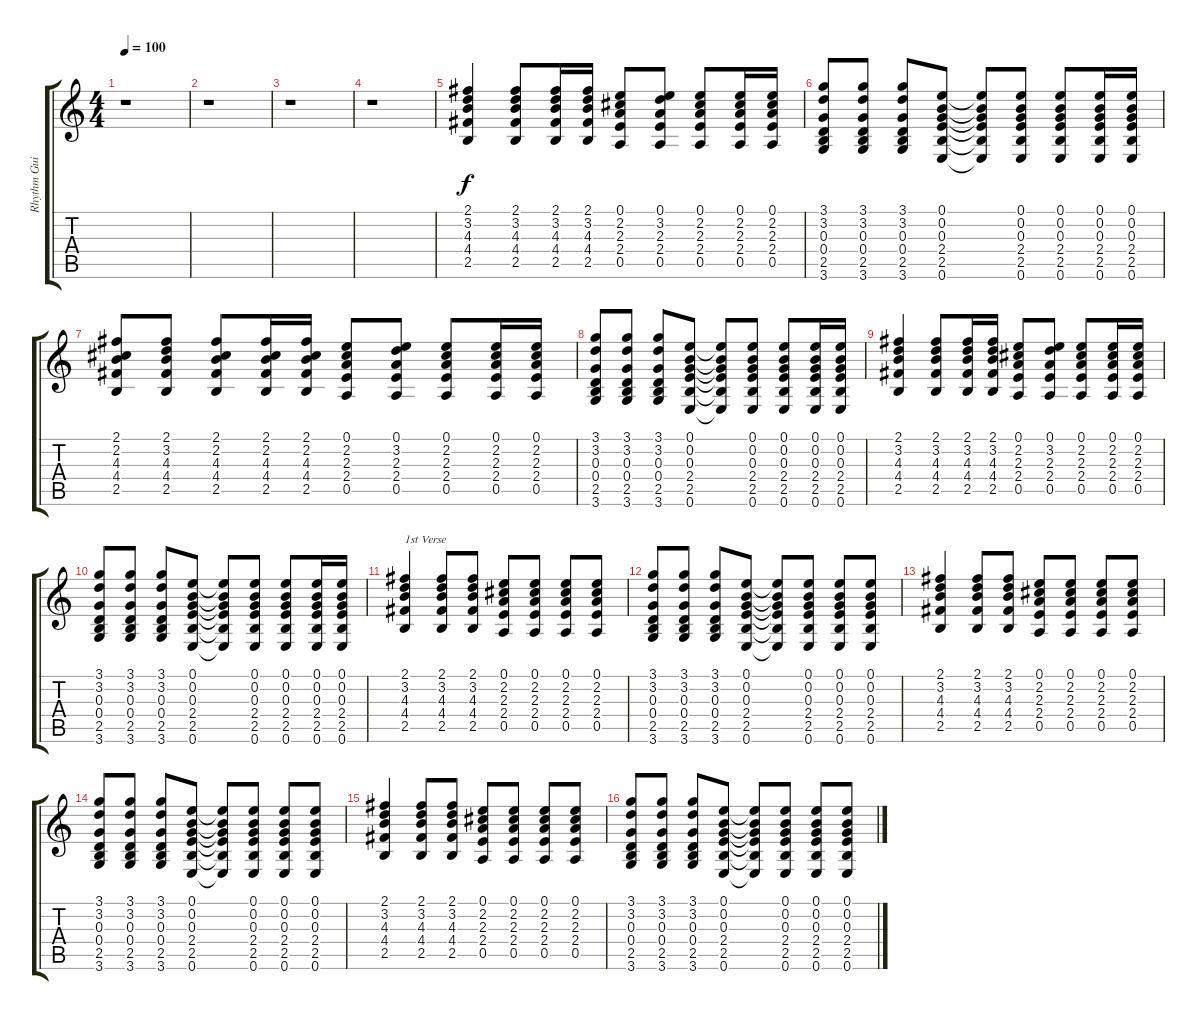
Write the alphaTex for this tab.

\track ("Rhythm Guitar" "Rhythm Gui") {instrument acousticguitarnylon}
\staff {score tabs}
\tuning (E4 B3 G3 D3 A2 E2) {hide}
\ts (4 4)
\tempo 100
\clef g2
\ks c
r.1{dy f instrument acousticguitarnylon} |
r.1 |
r.1 |
r.1 |
(2.1 3.2 4.3 4.4 2.5).4 (2.1 3.2 4.3 4.4 2.5).8 (2.1 3.2 4.3 4.4 2.5).16 (2.1 3.2 4.3 4.4 2.5).16 (0.1 2.2 2.3 2.4 0.5).8 (0.1 3.2 2.3 2.4 0.5).8 (0.1 2.2 2.3 2.4 0.5).8 (0.1 2.2 2.3 2.4 0.5).16 (0.1 2.2 2.3 2.4 0.5).16 |
(3.1 3.2 0.3 0.4 2.5 3.6).8 (3.1 3.2 0.3 0.4 2.5 3.6).8 (3.1 3.2 0.3 0.4 2.5 3.6).8 (0.1 0.2 0.3 2.4 2.5 0.6).8 (0.1{t} 0.2{t} 0.3{t} 2.4{t} 2.5{t} 0.6{t}).8 (0.1 0.2 0.3 2.4 2.5 0.6).8 (0.1 0.2 0.3 2.4 2.5 0.6).8 (0.1 0.2 0.3 2.4 2.5 0.6).16 (0.1 0.2 0.3 2.4 2.5 0.6).16 |
(2.1 2.2 4.3 4.4 2.5).8 (2.1 3.2 4.3 4.4 2.5).8 (2.1 2.2 4.3 4.4 2.5).8 (2.1 2.2 4.3 4.4 2.5).16 (2.1 2.2 4.3 4.4 2.5).16 (0.1 2.2 2.3 2.4 0.5).8 (0.1 3.2 2.3 2.4 0.5).8 (0.1 2.2 2.3 2.4 0.5).8 (0.1 2.2 2.3 2.4 0.5).16 (0.1 2.2 2.3 2.4 0.5).16 |
(3.1 3.2 0.3 0.4 2.5 3.6).8 (3.1 3.2 0.3 0.4 2.5 3.6).8 (3.1 3.2 0.3 0.4 2.5 3.6).8 (0.1 0.2 0.3 2.4 2.5 0.6).8 (0.1{t} 0.2{t} 0.3{t} 2.4{t} 2.5{t} 0.6{t}).8 (0.1 0.2 0.3 2.4 2.5 0.6).8 (0.1 0.2 0.3 2.4 2.5 0.6).8 (0.1 0.2 0.3 2.4 2.5 0.6).16 (0.1 0.2 0.3 2.4 2.5 0.6).16 |
(2.1 3.2 4.3 4.4 2.5).4 (2.1 3.2 4.3 4.4 2.5).8 (2.1 3.2 4.3 4.4 2.5).16 (2.1 3.2 4.3 4.4 2.5).16 (0.1 2.2 2.3 2.4 0.5).8 (0.1 3.2 2.3 2.4 0.5).8 (0.1 2.2 2.3 2.4 0.5).8 (0.1 2.2 2.3 2.4 0.5).16 (0.1 2.2 2.3 2.4 0.5).16 |
(3.1 3.2 0.3 0.4 2.5 3.6).8 (3.1 3.2 0.3 0.4 2.5 3.6).8 (3.1 3.2 0.3 0.4 2.5 3.6).8 (0.1 0.2 0.3 2.4 2.5 0.6).8 (0.1{t} 0.2{t} 0.3{t} 2.4{t} 2.5{t} 0.6{t}).8 (0.1 0.2 0.3 2.4 2.5 0.6).8 (0.1 0.2 0.3 2.4 2.5 0.6).8 (0.1 0.2 0.3 2.4 2.5 0.6).16 (0.1 0.2 0.3 2.4 2.5 0.6).16 |
(2.1 3.2 4.3 4.4 2.5).4{txt "1st Verse"} (2.1 3.2 4.3 4.4 2.5).8 (2.1 3.2 4.3 4.4 2.5).8 (0.1 2.2 2.3 2.4 0.5).8 (0.1 2.2 2.3 2.4 0.5).8 (0.1 2.2 2.3 2.4 0.5).8 (0.1 2.2 2.3 2.4 0.5).8 |
(3.1 3.2 0.3 0.4 2.5 3.6).8 (3.1 3.2 0.3 0.4 2.5 3.6).8 (3.1 3.2 0.3 0.4 2.5 3.6).8 (0.1 0.2 0.3 2.4 2.5 0.6).8 (0.1{t} 0.2{t} 0.3{t} 2.4{t} 2.5{t} 0.6{t}).8 (0.1 0.2 0.3 2.4 2.5 0.6).8 (0.1 0.2 0.3 2.4 2.5 0.6).8 (0.1 0.2 0.3 2.4 2.5 0.6).8 |
(2.1 3.2 4.3 4.4 2.5).4 (2.1 3.2 4.3 4.4 2.5).8 (2.1 3.2 4.3 4.4 2.5).8 (0.1 2.2 2.3 2.4 0.5).8 (0.1 2.2 2.3 2.4 0.5).8 (0.1 2.2 2.3 2.4 0.5).8 (0.1 2.2 2.3 2.4 0.5).8 |
(3.1 3.2 0.3 0.4 2.5 3.6).8 (3.1 3.2 0.3 0.4 2.5 3.6).8 (3.1 3.2 0.3 0.4 2.5 3.6).8 (0.1 0.2 0.3 2.4 2.5 0.6).8 (0.1{t} 0.2{t} 0.3{t} 2.4{t} 2.5{t} 0.6{t}).8 (0.1 0.2 0.3 2.4 2.5 0.6).8 (0.1 0.2 0.3 2.4 2.5 0.6).8 (0.1 0.2 0.3 2.4 2.5 0.6).8 |
(2.1 3.2 4.3 4.4 2.5).4 (2.1 3.2 4.3 4.4 2.5).8 (2.1 3.2 4.3 4.4 2.5).8 (0.1 2.2 2.3 2.4 0.5).8 (0.1 2.2 2.3 2.4 0.5).8 (0.1 2.2 2.3 2.4 0.5).8 (0.1 2.2 2.3 2.4 0.5).8 |
(3.1 3.2 0.3 0.4 2.5 3.6).8 (3.1 3.2 0.3 0.4 2.5 3.6).8 (3.1 3.2 0.3 0.4 2.5 3.6).8 (0.1 0.2 0.3 2.4 2.5 0.6).8 (0.1{t} 0.2{t} 0.3{t} 2.4{t} 2.5{t} 0.6{t}).8 (0.1 0.2 0.3 2.4 2.5 0.6).8 (0.1 0.2 0.3 2.4 2.5 0.6).8 (0.1 0.2 0.3 2.4 2.5 0.6).8
